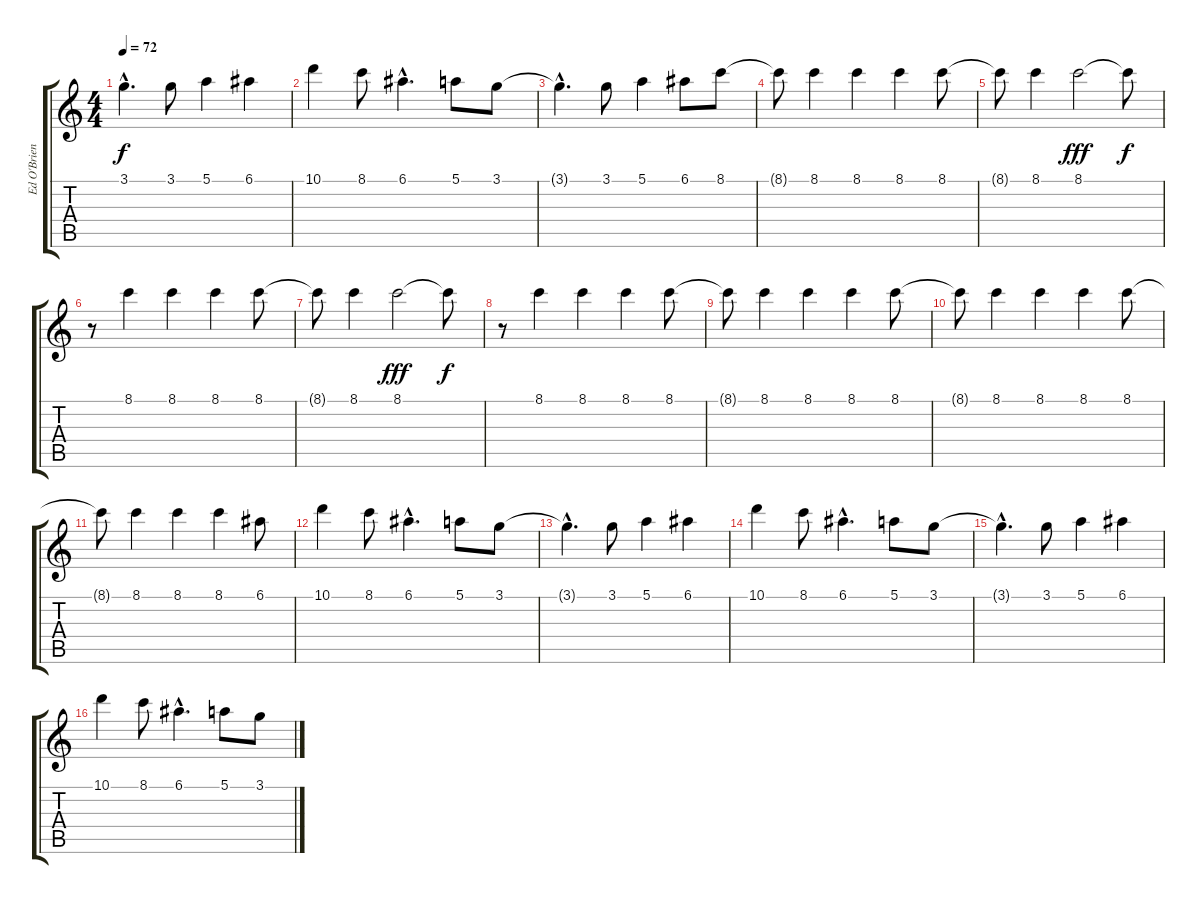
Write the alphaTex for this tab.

\track ("Ed O'Brien - Electric Guitar" "Ed O'Brien") {instrument electricguitarjazz}
\staff {score tabs}
\tuning (E4 B3 G3 D3 A2 E2) {hide}
\ts (4 4)
\tempo 72
\clef g2
\ks c
3.1{hac t}.4{d dy f} 3.1.8 5.1.4 6.1.4 |
10.1.4 8.1.8 6.1{hac}.4{d} 5.1.8 3.1.8 |
3.1{hac t}.4{d} 3.1.8 5.1.4 6.1.8 8.1.8 |
8.1{t}.8 8.1.4 8.1.4 8.1.4 8.1.8 |
8.1{t}.8 8.1.4 8.1.2{dy fff} 8.1{t}.8{dy f} |
r.8 8.1.4 8.1.4 8.1.4 8.1.8 |
8.1{t}.8 8.1.4 8.1.2{dy fff} 8.1{t}.8{dy f} |
r.8 8.1.4 8.1.4 8.1.4 8.1.8 |
8.1{t}.8 8.1.4 8.1.4 8.1.4 8.1.8 |
8.1{t}.8 8.1.4 8.1.4 8.1.4 8.1.8 |
8.1{t}.8 8.1.4 8.1.4 8.1.4 6.1.8 |
10.1.4 8.1.8 6.1{hac}.4{d} 5.1.8 3.1.8 |
3.1{hac t}.4{d} 3.1.8 5.1.4 6.1.4 |
10.1.4 8.1.8 6.1{hac}.4{d} 5.1.8 3.1.8 |
3.1{hac t}.4{d} 3.1.8 5.1.4 6.1.4 |
10.1.4 8.1.8 6.1{hac}.4{d} 5.1.8 3.1.8
